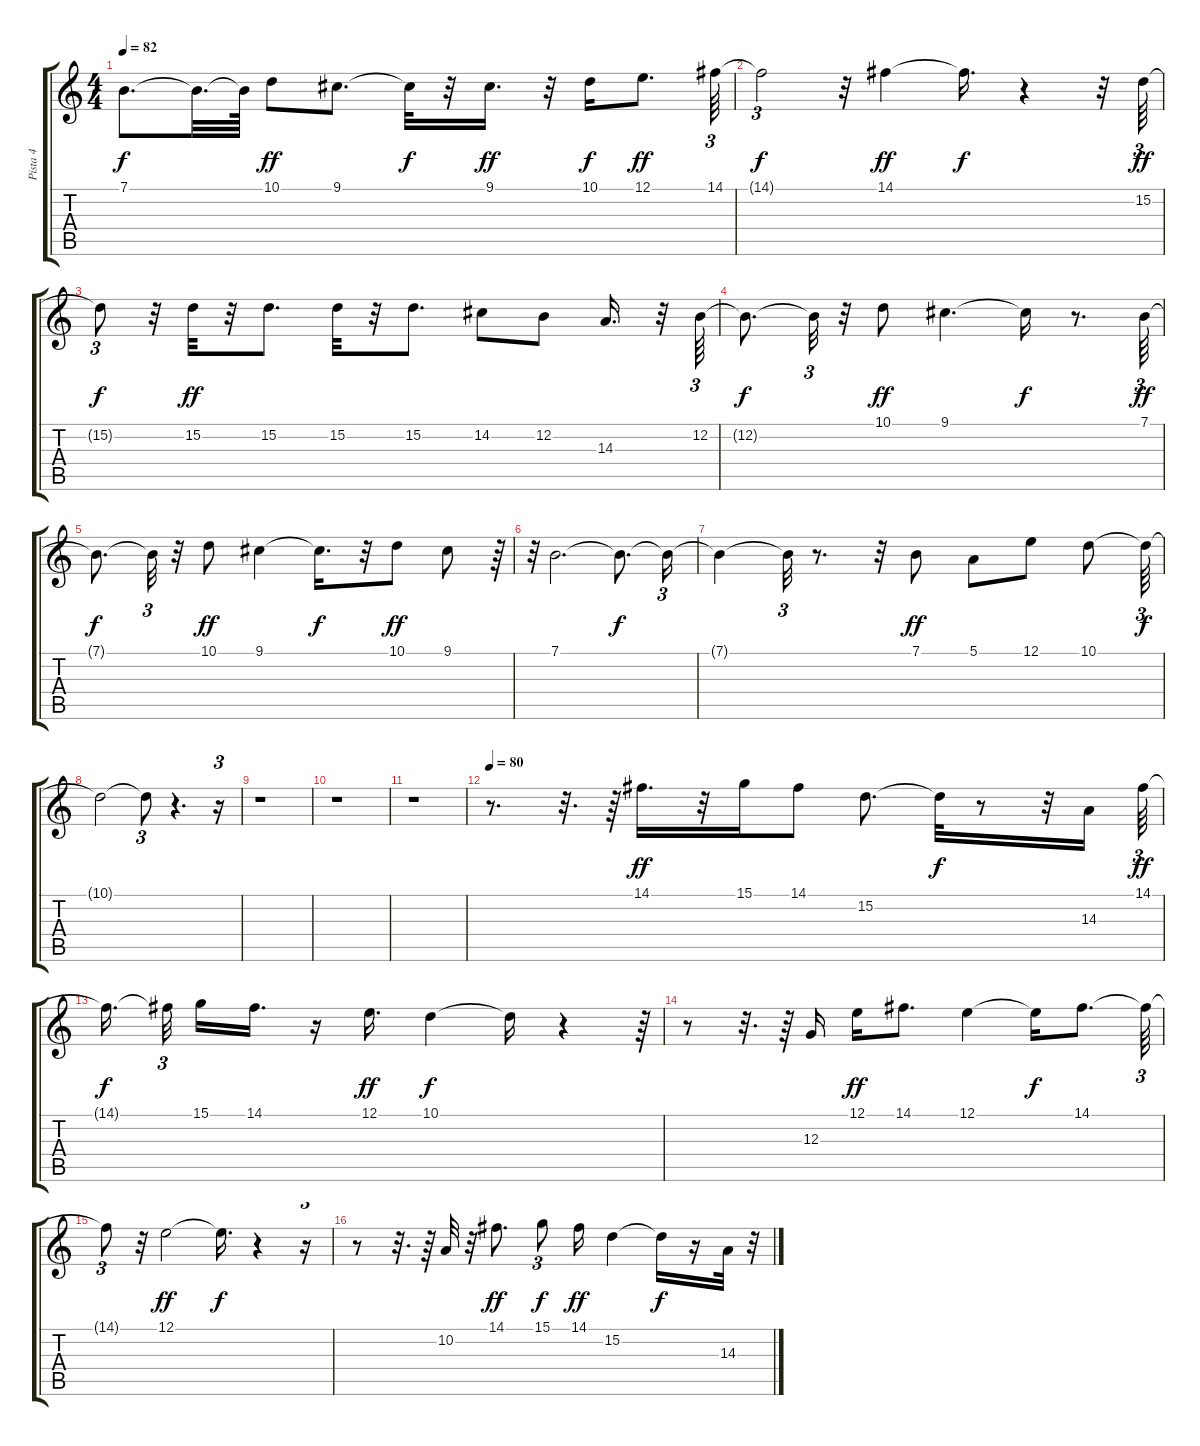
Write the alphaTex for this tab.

\track ("Pista 4" "Pista 4") {instrument panflute}
\staff {score tabs}
\tuning (E4 B3 G3 D3 A2 E2) {hide}
\ts (4 4)
\tempo 82
\clef g2
\ks c
7.1{t}.8{d dy f} 7.1{t}.32{d} 7.1{t}.64 10.1.8{dy ff} 9.1.8{d} 9.1{t}.32{dy f} r.32 9.1.16{d dy ff} r.32 10.1.16{dy f} 12.1.8{d dy ff} 14.1.64{tu (3 2)} |
14.1{t}.2{tu (3 2) dy f} r.32 14.1.4{dy ff} 14.1{t}.16{d dy f} r.4 r.32 15.2.64{tu (3 2) dy ff} |
15.2{t}.8{tu (3 2) dy f} r.32 15.2.32{dy ff} r.32 15.2.8{d} 15.2.32 r.32 15.2.8{d} 14.2.8 12.2.8 14.3.16{d} r.32 12.2.64{tu (3 2)} |
12.2{t}.8{d dy f} 12.2{t}.32{tu (3 2)} r.32 10.1.8{dy ff} 9.1.4{d} 9.1{t}.16{dy f} r.8{d} 7.1.64{tu (3 2) dy ff} |
7.1{t}.8{d dy f} 7.1{t}.32{tu (3 2)} r.32 10.1.8{dy ff} 9.1.4 9.1{t}.16{d dy f} r.32 10.1.8{dy ff} 9.1.8 r.64{tu (3 2)} |
r.32{tu (3 2)} 7.1.2{d} 7.1{t}.8{d dy f} 7.1{t}.16{tu (3 2)} |
7.1{t}.4 7.1{t}.32{tu (3 2)} r.8{d} r.32 7.1.8{dy ff} 5.1.8 12.1.8 10.1.8 10.1{t}.64{tu (3 2) dy f} |
10.1{t}.2 10.1{t}.8{tu (3 2)} r.4{d} r.16{tu (3 2)} |
r.1 |
r.1 |
r.1 |
\tempo 80
r.8{d} r.32{d} r.64 14.1.16{d dy ff} r.32 15.1.16 14.1.8 15.2.8{d} 15.2{t}.32{dy f} r.8 r.32 14.3.16 14.1.64{tu (3 2) dy ff} |
14.1{t}.16{d dy f} 14.1{t}.32{tu (3 2)} 15.1.16 14.1.16{d} r.16 12.1.16{d dy ff} 10.1.4{dy f} 10.1{t}.16 r.4 r.64{tu (3 2)} |
r.8 r.32{d} r.64 12.3.16 12.1.16{dy ff} 14.1.8{d} 12.1.4 12.1{t}.16{dy f} 14.1.8{d} 14.1{t}.64{tu (3 2)} |
14.1{t}.8{tu (3 2)} r.32 12.1.2{dy ff} 12.1{t}.16{d dy f} r.4 r.16{tu (3 2)} |
r.8 r.32{d} r.64 10.2.32 r.32 14.1.8{d dy ff} 15.1.8{tu (3 2) dy f} 14.1.16{dy ff} 15.2.4 15.2{t}.16{dy f} r.16 14.3.32 r.32{tu (3 2)}
